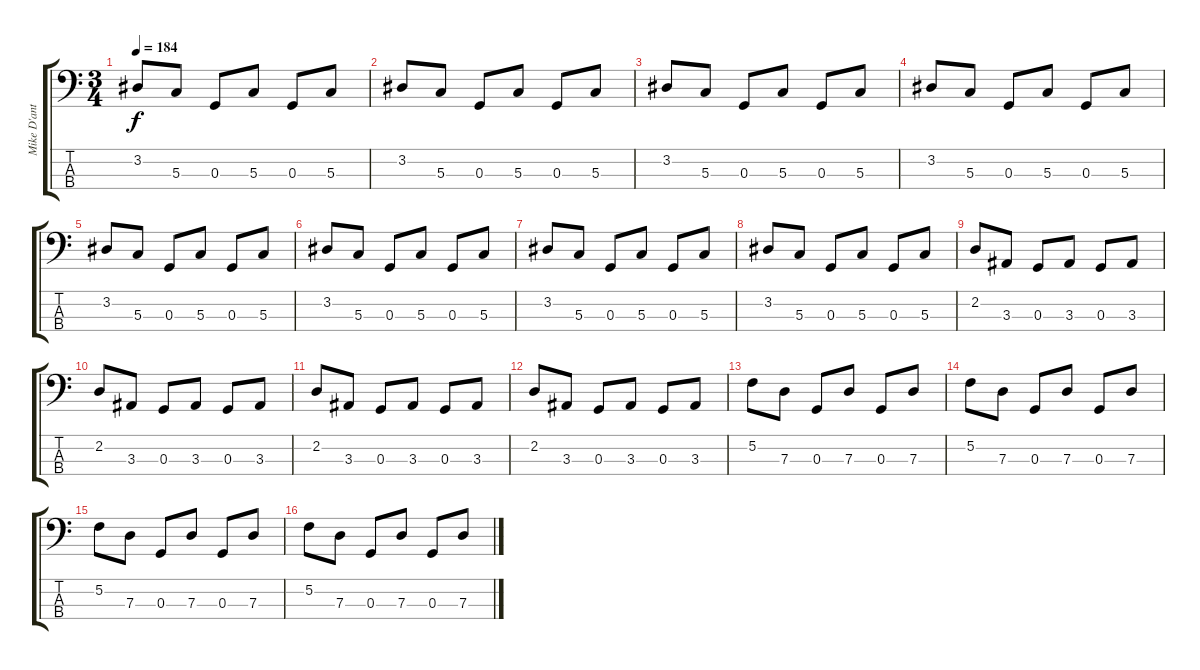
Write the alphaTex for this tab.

\track ("Mike D'antonio" "Mike D'ant") {instrument electricbasspick}
\staff {score tabs}
\tuning (F2 C2 G1 C1) {hide}
\ts (3 4)
\tempo 184
\clef f4
\ks c
3.2.8{dy f} 5.3.8 0.3.8 5.3.8 0.3.8 5.3.8 |
3.2.8 5.3.8 0.3.8 5.3.8 0.3.8 5.3.8 |
3.2.8 5.3.8 0.3.8 5.3.8 0.3.8 5.3.8 |
3.2.8 5.3.8 0.3.8 5.3.8 0.3.8 5.3.8 |
3.2.8 5.3.8 0.3.8 5.3.8 0.3.8 5.3.8 |
3.2.8 5.3.8 0.3.8 5.3.8 0.3.8 5.3.8 |
3.2.8 5.3.8 0.3.8 5.3.8 0.3.8 5.3.8 |
3.2.8 5.3.8 0.3.8 5.3.8 0.3.8 5.3.8 |
2.2.8 3.3.8 0.3.8 3.3.8 0.3.8 3.3.8 |
2.2.8 3.3.8 0.3.8 3.3.8 0.3.8 3.3.8 |
2.2.8 3.3.8 0.3.8 3.3.8 0.3.8 3.3.8 |
2.2.8 3.3.8 0.3.8 3.3.8 0.3.8 3.3.8 |
5.2.8 7.3.8 0.3.8 7.3.8 0.3.8 7.3.8 |
5.2.8 7.3.8 0.3.8 7.3.8 0.3.8 7.3.8 |
5.2.8 7.3.8 0.3.8 7.3.8 0.3.8 7.3.8 |
5.2.8 7.3.8 0.3.8 7.3.8 0.3.8 7.3.8
